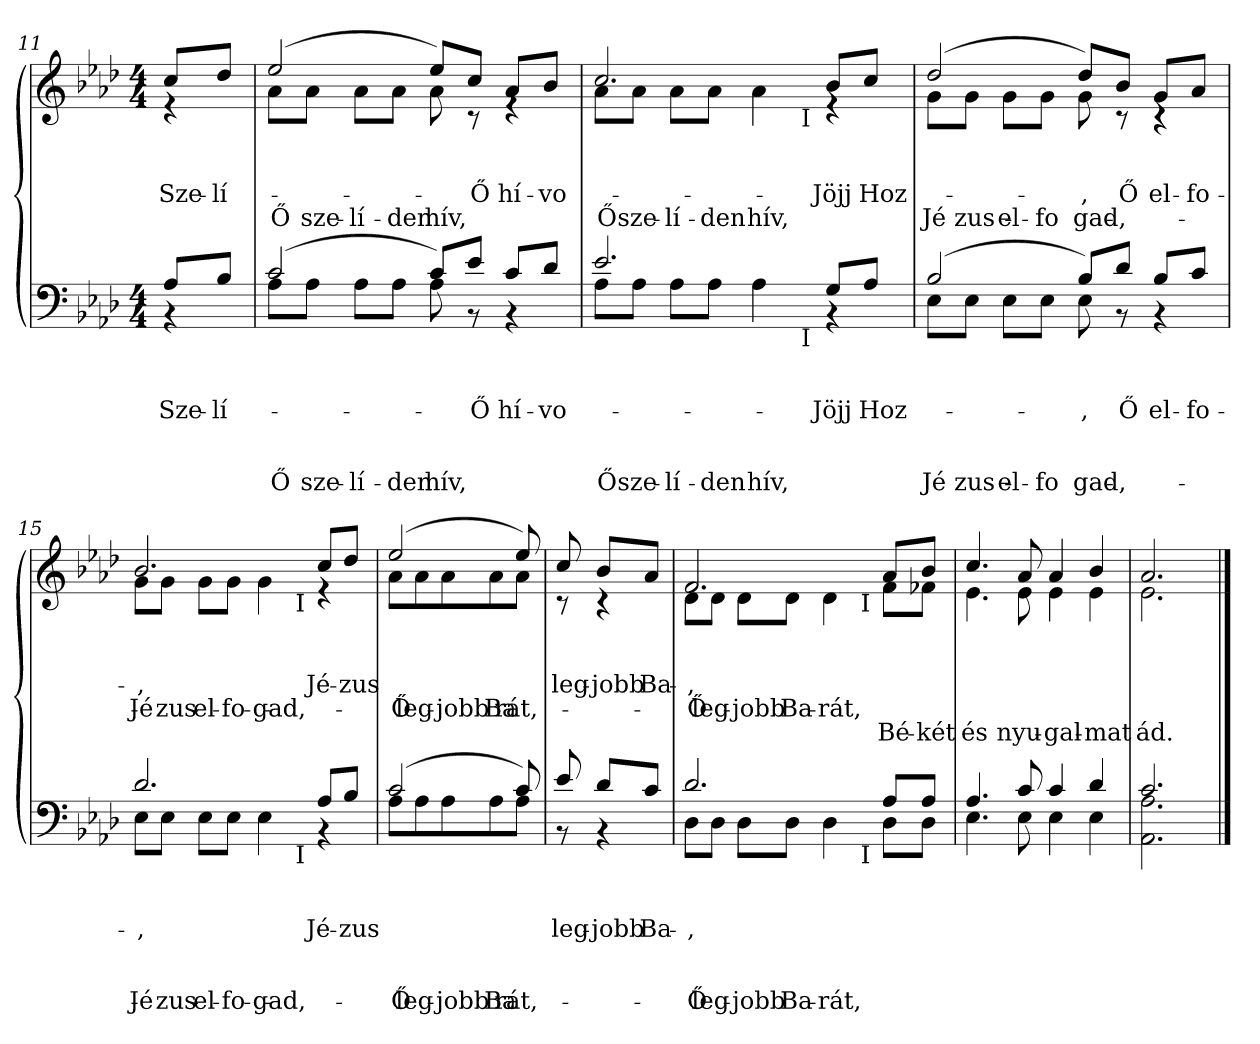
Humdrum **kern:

**kern	**text	**text	**text	**text	**text	**text	**kern	**text	**text	**text	**text	**text
*part2	*part2	*part2	*part2	*part2	*part2	*part2	*part1	*part1	*part1	*part1	*part1	*part1
*staff2	*staff2	*staff2	*staff2	*staff2	*staff2	*staff2	*staff1	*staff1	*staff1	*staff1	*staff1	*staff1
!!LO:LB:g=z
*clefF4	*	*	*	*	*	*	*clefG2	*	*	*	*	*
*k[b-e-a-d-]	*	*	*	*	*	*	*k[b-e-a-d-]	*	*	*	*	*
*A-:	*	*	*	*	*	*	*A-:	*	*	*	*	*
*M4/4	*	*	*	*	*	*	*M4/4	*	*	*	*	*
=11	=11	=11	=11	=11	=11	=11	=11	=11	=11	=11	=11	=11
!	!	!	!LO:LY:a	!	!	!	!	!	!	!	!	!
*^	*	*	*	*	*	*	*	*	*	*	*	*
!	!	!	!	!	!	!	!	!	!	!	!LO:LY:a	!	!
*	*	*	*	*	*	*	*	*^	*	*	*	*	*
8A-/L	4rBB	.	.	Sze-	.	.	.	8cc/L	4rd	.	.	Sze-	.	.
!	!	!	!	!LO:LY:a	!	!	!	!	!	!	!	!	!	!
!	!	!	!	!	!	!	!	!	!	!	!	!LO:LY:a	!	!
8B-/J	.	.	.	-lí-	.	.	.	8dd-/J	.	.	.	-lí-	.	.
=12	=12	=12	=12	=12	=12	=12	=12	=12	=12	=12	=12	=12	=12	=12
!	!	!	!	!LO:LY:a	!	!	!	!	!	!	!	!	!	!
!	!	!	!	!	!	!	!LO:LY:b	!	!	!	!	!	!	!
!	!	!	!	!	!	!	!	!	!	!	!	!LO:LY:a	!	!
!	!	!	!	!	!	!	!	!	!	!	!	!	!LO:LY:b	!
(>2c/	8A-\L	.	.	.	.	.	Ő	(>2ee-/	8a-\L	.	.	.	Ő	.
!	!	!	!	!	!	!	!LO:LY:b	!	!	!	!	!	!	!
!	!	!	!	!	!	!	!	!	!	!	!	!	!LO:LY:b	!
.	8A-\J	.	.	.	.	.	sze-	.	8a-\J	.	.	.	sze-	.
!	!	!	!	!	!	!	!LO:LY:b	!	!	!	!	!	!	!
!	!	!	!	!	!	!	!	!	!	!	!	!	!LO:LY:b	!
.	8A-\L	.	.	.	.	.	-lí-	.	8a-\L	.	.	.	-lí-	.
!	!	!	!	!	!	!	!LO:LY:b	!	!	!	!	!	!	!
!	!	!	!	!	!	!	!	!	!	!	!	!	!LO:LY:b	!
.	8A-\J	.	.	.	.	.	-den	.	8a-\J	.	.	.	-den	.
!	!	!	!	!	!	!	!LO:LY:b	!	!	!	!	!	!	!
!	!	!	!	!	!	!	!	!	!	!	!	!	!LO:LY:b	!
8c/L)	8A-\	.	.	.	.	.	hív,	8ee-/L)	8a-\	.	.	.	hív,	.
!	!	!	!	!LO:LY:a	!	!	!	!	!	!	!	!	!	!
!	!	!	!	!	!	!	!	!	!	!	!	!LO:LY:a	!	!
8e-/J	8rBB	.	.	Ő	.	.	.	8cc/J	8rc	.	.	Ő	.	.
!	!	!	!	!LO:LY:a	!	!	!	!	!	!	!	!	!	!
!	!	!	!	!	!	!	!	!	!	!	!	!LO:LY:a	!	!
8c/L	4rBB	.	.	hí-	.	.	.	8a-/L	4rd	.	.	hí-	.	.
!	!	!	!	!LO:LY:a	!	!	!	!	!	!	!	!	!	!
!	!	!	!	!	!	!	!	!	!	!	!	!LO:LY:a	!	!
8d-/J	.	.	.	-vo-	.	.	.	8b-/J	.	.	.	-vo-	.	.
*v	*v	*	*	*	*	*	*	*	*	*	*	*	*	*
*	*	*	*	*	*	*	*v	*v	*	*	*	*	*
=13	=13	=13	=13	=13	=13	=13	=13	=13	=13	=13	=13	=13
!	!	!	!LO:LY:a	!	!	!	!	!	!	!	!	!
*^	*	*	*	*	*	*	*	*	*	*	*	*
!	!	!	!	!	!	!	!LO:LY:b	!	!	!	!	!	!
!	!	!	!	!	!	!	!	!	!	!	!LO:LY:a	!	!
*	*	*	*	*	*	*	*	*^	*	*	*	*	*
!	!	!	!	!	!	!	!	!	!	!	!	!	!LO:LY:b	!
*	*^	*	*	*	*	*	*	*	*^	*	*	*	*	*
2.e-/	8A-\L	2ryy	.	.	.	.	.	Ő	2.cc/	8a-\L	2ryy	.	.	.	Ő	.
!	!	!	!	!	!	!	!	!LO:LY:b	!	!	!	!	!	!	!	!
!	!	!	!	!	!	!	!	!	!	!	!	!	!	!	!LO:LY:b	!
.	8A-\J	.	.	.	.	.	.	sze-	.	8a-\J	.	.	.	.	sze-	.
!	!	!	!	!	!	!	!	!LO:LY:b	!	!	!	!	!	!	!	!
!	!	!	!	!	!	!	!	!	!	!	!	!	!	!	!LO:LY:b	!
.	8A-\L	.	.	.	.	.	.	-lí-	.	8a-\L	.	.	.	.	-lí-	.
!	!	!	!	!	!	!	!	!LO:LY:b	!	!	!	!	!	!	!	!
!	!	!	!	!	!	!	!	!	!	!	!	!	!	!	!LO:LY:b	!
.	8A-\J	.	.	.	.	.	.	-den	.	8a-\J	.	.	.	.	-den	.
!	!	!	!	!	!	!	!	!LO:LY:b	!	!	!	!	!	!	!	!
!	!	!	!	!	!	!	!	!	!	!	!	!	!	!	!LO:LY:b	!
.	4A-\	8.ryy	.	.	.	.	.	hív,	.	4a-\	8.ryy	.	.	.	hív,	.
!	!	!	!	!	!	!	!	!	!	!	!LO:TX:b:t=I	!	!	!	!	!
!	!	!LO:TX:b:t=I	!	!	!	!	!	!	!	!	!	!	!	!	!	!
.	.	4ryy	.	.	.	.	.	.	.	.	4ryy	.	.	.	.	.
!	!	!	!	!	!LO:LY:a	!	!	!	!	!	!	!	!	!	!	!
!	!	!	!	!	!	!	!	!	!	!	!	!	!	!LO:LY:a	!	!
8G/L	4rBB	.	.	.	Jöjj	.	.	.	8b-/L	4rd	.	.	.	Jöjj	.	.
!	!	!	!	!	!LO:LY:a	!	!	!	!	!	!	!	!	!	!	!
!	!	!	!	!	!	!	!	!	!	!	!	!	!	!LO:LY:a	!	!
8A-/J	.	.	.	.	Hoz-	.	.	.	8cc/J	.	.	.	.	Hoz-	.	.
.	.	16ryy	.	.	.	.	.	.	.	.	16ryy	.	.	.	.	.
*v	*v	*v	*	*	*	*	*	*	*	*	*	*	*	*	*	*
*	*	*	*	*	*	*	*v	*v	*v	*	*	*	*	*
!!LO:LB:g=z
=14	=14	=14	=14	=14	=14	=14	=14	=14	=14	=14	=14	=14
*^	*	*	*	*	*	*	*^	*	*	*	*	*
*	*^	*	*	*	*	*	*	*	*^	*	*	*	*	*
!	!	!	!	!	!LO:LY:a	!	!	!	!	!	!	!	!	!	!	!
*	*v	*v	*	*	*	*	*	*	*	*	*	*	*	*	*	*
*	*	*	*	*	*	*	*	*v	*v	*v	*	*	*	*	*
*	*^	*	*	*	*	*	*	*^	*	*	*	*	*
*	*	*	*	*	*	*	*	*	*	*^	*	*	*	*	*
!	!	!	!	!	!	!	!	!LO:LY:b	!	!	!	!	!	!	!	!
*	*v	*v	*	*	*	*	*	*	*	*	*	*	*	*	*	*
*	*	*	*	*	*	*	*	*v	*v	*v	*	*	*	*	*
*	*^	*	*	*	*	*	*	*^	*	*	*	*	*
*	*	*	*	*	*	*	*	*	*	*^	*	*	*	*	*
!	!	!	!	!	!	!	!	!	!	!	!	!	!	!LO:LY:a	!	!
*	*v	*v	*	*	*	*	*	*	*	*	*	*	*	*	*	*
*	*	*	*	*	*	*	*	*	*v	*v	*	*	*	*	*
*	*^	*	*	*	*	*	*	*	*^	*	*	*	*	*
!	!	!	!	!	!	!	!	!	!	!	!	!	!	!	!LO:LY:b	!
*	*v	*v	*	*	*	*	*	*	*	*	*	*	*	*	*	*
*	*	*	*	*	*	*	*	*	*v	*v	*	*	*	*	*
(>2B-/	8E-\L	.	.	.	.	.	Jé-	(>2dd-/	8g\L	.	.	.	Jé-	.
!	!	!	!	!	!	!	!LO:LY:b	!	!	!	!	!	!	!
!	!	!	!	!	!	!	!	!	!	!	!	!	!LO:LY:b	!
.	8E-\J	.	.	.	.	.	-zus	.	8g\J	.	.	.	-zus	.
!	!	!	!	!	!	!	!LO:LY:b	!	!	!	!	!	!	!
!	!	!	!	!	!	!	!	!	!	!	!	!	!LO:LY:b	!
.	8E-\L	.	.	.	.	.	el-	.	8g\L	.	.	.	el-	.
!	!	!	!	!	!	!	!LO:LY:b	!	!	!	!	!	!	!
!	!	!	!	!	!	!	!	!	!	!	!	!	!LO:LY:b	!
.	8E-\J	.	.	.	.	.	-fo-	.	8g\J	.	.	.	-fo-	.
!	!	!	!	!LO:LY:a	!	!	!LO:LY:b	!	!	!	!	!	!	!
!	!	!	!	!	!	!	!	!	!	!	!	!LO:LY:a	!LO:LY:b	!
8B-/L)	8E-\	.	.	-,	.	.	-gad,	8dd-/L)	8g\	.	.	-,	-gad,	.
!	!	!	!	!LO:LY:a	!	!	!	!	!	!	!	!	!	!
!	!	!	!	!	!	!	!	!	!	!	!	!LO:LY:a	!	!
8d-/J	8rBB	.	.	Ő	.	.	.	8b-/J	8rc	.	.	Ő	.	.
!	!	!	!	!LO:LY:a	!	!	!	!	!	!	!	!	!	!
!	!	!	!	!	!	!	!	!	!	!	!	!LO:LY:a	!	!
8B-/L	4rBB	.	.	el-	.	.	.	8g/L	4rc	.	.	el-	.	.
!	!	!	!	!LO:LY:a	!	!	!	!	!	!	!	!	!	!
!	!	!	!	!	!	!	!	!	!	!	!	!LO:LY:a	!	!
8c/J	.	.	.	-fo-	.	.	.	8a-/J	.	.	.	-fo-	.	.
*v	*v	*	*	*	*	*	*	*	*	*	*	*	*	*
*	*	*	*	*	*	*	*v	*v	*	*	*	*	*
=15	=15	=15	=15	=15	=15	=15	=15	=15	=15	=15	=15	=15
!	!	!	!LO:LY:a	!	!	!	!	!	!	!	!	!
*^	*	*	*	*	*	*	*	*	*	*	*	*
!	!	!	!	!LO:LY:a	!	!	!LO:LY:b	!	!	!	!	!	!
!	!	!	!	!	!	!	!	!	!	!	!LO:LY:a	!	!
*	*	*	*	*	*	*	*	*^	*	*	*	*	*
!	!	!	!	!	!	!	!	!	!	!	!	!LO:LY:a	!LO:LY:b	!
*	*^	*	*	*	*	*	*	*	*^	*	*	*	*	*
2.d-/	8E-\L	2ryy	.	.	,	.	.	Jé-	2.b-/	8g\L	2ryy	.	.	,	Jé-	.
!	!	!	!	!	!	!	!	!LO:LY:b	!	!	!	!	!	!	!	!
!	!	!	!	!	!	!	!	!	!	!	!	!	!	!	!LO:LY:b	!
.	8E-\J	.	.	.	.	.	.	-zus	.	8g\J	.	.	.	.	-zus	.
!	!	!	!	!	!	!	!	!LO:LY:b	!	!	!	!	!	!	!	!
!	!	!	!	!	!	!	!	!	!	!	!	!	!	!	!LO:LY:b	!
.	8E-\L	.	.	.	.	.	.	el-	.	8g\L	.	.	.	.	el-	.
!	!	!	!	!	!	!	!	!LO:LY:b	!	!	!	!	!	!	!	!
!	!	!	!	!	!	!	!	!	!	!	!	!	!	!	!LO:LY:b	!
.	8E-\J	.	.	.	.	.	.	-fo-	.	8g\J	.	.	.	.	-fo-	.
!	!	!	!	!	!	!	!	!LO:LY:b	!	!	!	!	!	!	!	!
!	!	!	!	!	!	!	!	!	!	!	!	!	!	!	!LO:LY:b	!
.	4E-\	8ryy	.	.	.	.	.	-gad,	.	4g\	8ryy	.	.	.	-gad,	.
.	.	32ryy	.	.	.	.	.	.	.	.	32ryy	.	.	.	.	.
!	!	!	!	!	!	!	!	!	!	!	!LO:TX:b:t=I	!	!	!	!	!
!	!	!LO:TX:b:t=I	!	!	!	!	!	!	!	!	!	!	!	!	!	!
.	.	4ryy	.	.	.	.	.	.	.	.	4ryy	.	.	.	.	.
!	!	!	!	!	!LO:LY:a	!	!	!	!	!	!	!	!	!	!	!
!	!	!	!	!	!	!	!	!	!	!	!	!	!	!LO:LY:a	!	!
8A-/L	4rBB	.	.	.	Jé-	.	.	.	8cc/L	4rd	.	.	.	Jé-	.	.
!	!	!	!	!	!LO:LY:a	!	!	!	!	!	!	!	!	!	!	!
!	!	!	!	!	!	!	!	!	!	!	!	!	!	!LO:LY:a	!	!
8B-/J	.	.	.	.	-zus	.	.	.	8dd-/J	.	.	.	.	-zus	.	.
.	.	16.ryy	.	.	.	.	.	.	.	.	16.ryy	.	.	.	.	.
*v	*v	*v	*	*	*	*	*	*	*	*	*	*	*	*	*	*
*	*	*	*	*	*	*	*v	*v	*v	*	*	*	*	*
=16	=16	=16	=16	=16	=16	=16	=16	=16	=16	=16	=16	=16
*^	*	*	*	*	*	*	*^	*	*	*	*	*
*	*^	*	*	*	*	*	*	*	*^	*	*	*	*	*
!	!	!	!	!	!LO:LY:a	!	!	!	!	!	!	!	!	!	!	!
*	*v	*v	*	*	*	*	*	*	*	*	*	*	*	*	*	*
*	*	*	*	*	*	*	*	*v	*v	*v	*	*	*	*	*
*	*^	*	*	*	*	*	*	*^	*	*	*	*	*
*	*	*	*	*	*	*	*	*	*	*^	*	*	*	*	*
!	!	!	!	!	!	!	!	!LO:LY:b	!	!	!	!	!	!	!	!
*	*v	*v	*	*	*	*	*	*	*	*	*	*	*	*	*	*
*	*	*	*	*	*	*	*	*v	*v	*v	*	*	*	*	*
*	*^	*	*	*	*	*	*	*^	*	*	*	*	*
*	*	*	*	*	*	*	*	*	*	*^	*	*	*	*	*
!	!	!	!	!	!	!	!	!	!	!	!	!	!	!LO:LY:a	!	!
*	*v	*v	*	*	*	*	*	*	*	*	*	*	*	*	*	*
*	*	*	*	*	*	*	*	*	*v	*v	*	*	*	*	*
*	*^	*	*	*	*	*	*	*	*^	*	*	*	*	*
!	!	!	!	!	!	!	!	!	!	!	!	!	!	!	!LO:LY:b	!
*	*v	*v	*	*	*	*	*	*	*	*	*	*	*	*	*	*
*	*	*	*	*	*	*	*	*	*v	*v	*	*	*	*	*
(>2c/	8A-\L	.	.	.	.	.	Ő	(>2ee-/	8a-\L	.	.	.	Ő	.
!	!	!	!	!	!	!	!LO:LY:b	!	!	!	!	!	!	!
!	!	!	!	!	!	!	!	!	!	!	!	!	!LO:LY:b	!
.	8A-\J	.	.	.	.	.	leg-	.	8a-\J	.	.	.	leg-	.
!	!	!	!	!	!	!	!LO:LY:b	!	!	!	!	!	!	!
!	!	!	!	!	!	!	!	!	!	!	!	!	!LO:LY:b	!
.	8A-\L	.	.	.	.	.	-jobb	.	8a-\L	.	.	.	-jobb	.
!	!	!	!	!	!	!	!LO:LY:b	!	!	!	!	!	!	!
!	!	!	!	!	!	!	!	!	!	!	!	!	!LO:LY:b	!
.	8A-\J	.	.	.	.	.	Ba-	.	8a-\J	.	.	.	Ba-	.
!	!	!	!	!	!	!	!LO:LY:b	!	!	!	!	!	!	!
!	!	!	!	!	!	!	!	!	!	!	!	!	!LO:LY:b	!
8c/)	8A-\J	.	.	.	.	.	-rát,	8ee-/)	8a-\J	.	.	.	-rát,	.
!!LO:LB:g=z	!!
=17	=17	=17	=17	=17	=17	=17	=17	=17	=17	=17	=17	=17	=17	=17
!	!	!	!	!LO:LY:a	!	!	!	!	!	!	!	!	!	!
!	!	!	!	!	!	!	!	!	!	!	!	!LO:LY:a	!	!
8e-/	8rBB	.	.	leg-	.	.	.	8cc/	8rc	.	.	leg-	.	.
!	!	!	!	!LO:LY:a	!	!	!	!	!	!	!	!	!	!
!	!	!	!	!	!	!	!	!	!	!	!	!LO:LY:a	!	!
8d-/L	4rBB	.	.	-jobb	.	.	.	8b-/L	4rc	.	.	-jobb	.	.
!	!	!	!	!LO:LY:a	!	!	!	!	!	!	!	!	!	!
!	!	!	!	!	!	!	!	!	!	!	!	!LO:LY:a	!	!
8c/J	.	.	.	Ba-	.	.	.	8a-/J	.	.	.	Ba-	.	.
*v	*v	*	*	*	*	*	*	*	*	*	*	*	*	*
*	*	*	*	*	*	*	*v	*v	*	*	*	*	*
=18	=18	=18	=18	=18	=18	=18	=18	=18	=18	=18	=18	=18
!	!	!	!LO:LY:a	!	!	!	!	!	!	!	!	!
*^	*	*	*	*	*	*	*	*	*	*	*	*
!	!	!	!	!LO:LY:a	!	!	!LO:LY:b	!	!	!	!	!	!
!	!	!	!	!	!	!	!	!	!	!	!LO:LY:a	!	!
*	*	*	*	*	*	*	*	*^	*	*	*	*	*
!	!	!	!	!	!	!	!	!	!	!	!	!LO:LY:a	!LO:LY:b	!
*	*^	*	*	*	*	*	*	*	*^	*	*	*	*	*
2.d-/	8D-\L	2ryy	.	.	,	.	.	Ő	2.f/	8d-\L	2ryy	.	.	,	Ő	.
!	!	!	!	!	!	!	!	!LO:LY:b	!	!	!	!	!	!	!	!
!	!	!	!	!	!	!	!	!	!	!	!	!	!	!	!LO:LY:b	!
.	8D-\J	.	.	.	.	.	.	leg-	.	8d-\J	.	.	.	.	leg-	.
!	!	!	!	!	!	!	!	!LO:LY:b	!	!	!	!	!	!	!	!
!	!	!	!	!	!	!	!	!	!	!	!	!	!	!	!LO:LY:b	!
.	8D-\L	.	.	.	.	.	.	-jobb	.	8d-\L	.	.	.	.	-jobb	.
!	!	!	!	!	!	!	!	!LO:LY:b	!	!	!	!	!	!	!	!
!	!	!	!	!	!	!	!	!	!	!	!	!	!	!	!LO:LY:b	!
.	8D-\J	.	.	.	.	.	.	Ba-	.	8d-\J	.	.	.	.	Ba-	.
!	!	!	!	!	!	!	!	!LO:LY:b	!	!	!	!	!	!	!	!
!	!	!	!	!	!	!	!	!	!	!	!	!	!	!	!LO:LY:b	!
.	4D-\	8ryy	.	.	.	.	.	-rát,	.	4d-\	8ryy	.	.	.	-rát,	.
.	.	32ryy	.	.	.	.	.	.	.	.	32ryy	.	.	.	.	.
!	!	!	!	!	!	!	!	!	!	!	!LO:TX:b:t=I	!	!	!	!	!
!	!	!LO:TX:b:t=I	!	!	!	!	!	!	!	!	!	!	!	!	!	!
.	.	4ryy	.	.	.	.	.	.	.	.	4ryy	.	.	.	.	.
!	!	!	!	!	!	!	!	!	!	!	!	!	!	!	!	!LO:LY:b
8A-/L	8D-\L	.	.	.	.	.	.	.	8a-/L	8f\L	.	.	.	.	.	Bé-
!	!	!	!	!	!	!	!	!	!	!	!	!	!	!	!	!LO:LY:b
8A-/J	8D-\J	.	.	.	.	.	.	.	8b-/J	8f-X\J	.	.	.	.	.	-két
.	.	16.ryy	.	.	.	.	.	.	.	.	16.ryy	.	.	.	.	.
*	*v	*v	*	*	*	*	*	*	*	*	*	*	*	*	*	*
*	*	*	*	*	*	*	*	*v	*v	*v	*	*	*	*	*
=19	=19	=19	=19	=19	=19	=19	=19	=19	=19	=19	=19	=19	=19
*	*^	*	*	*	*	*	*	*^	*	*	*	*	*
*	*	*	*	*	*	*	*	*	*	*^	*	*	*	*	*
!	!	!	!	!	!	!	!	!	!	!	!	!	!	!	!	!LO:LY:b
*	*v	*v	*	*	*	*	*	*	*	*	*	*	*	*	*	*
*	*	*	*	*	*	*	*	*	*v	*v	*	*	*	*	*
4.A-/	4.E-\	.	.	.	.	.	.	4.cc/	4.e-\	.	.	.	.	és
!	!	!	!	!	!	!	!	!	!	!	!	!	!	!LO:LY:b
8c/	8E-\	.	.	.	.	.	.	8a-/	8e-\	.	.	.	.	nyu-
!	!	!	!	!	!	!	!	!	!	!	!	!	!	!LO:LY:b
4c/	4E-\	.	.	.	.	.	.	4a-/	4e-\	.	.	.	.	-gal-
!	!	!	!	!	!	!	!	!	!	!	!	!	!	!LO:LY:b
4d-/	4E-\	.	.	.	.	.	.	4b-/	4e-\	.	.	.	.	-mat
=20	=20	=20	=20	=20	=20	=20	=20	=20	=20	=20	=20	=20	=20	=20
!	!	!	!	!	!	!	!	!	!	!	!	!	!	!LO:LY:b
2.c/	2.AA-\ 2.A-\	.	.	.	.	.	.	2.a-/	2.e-\	.	.	.	.	ád.
*v	*v	*	*	*	*	*	*	*	*	*	*	*	*	*
*	*	*	*	*	*	*	*v	*v	*	*	*	*	*
==	==	==	==	==	==	==	==	==	==	==	==	==
*-	*-	*-	*-	*-	*-	*-	*-	*-	*-	*-	*-	*-
